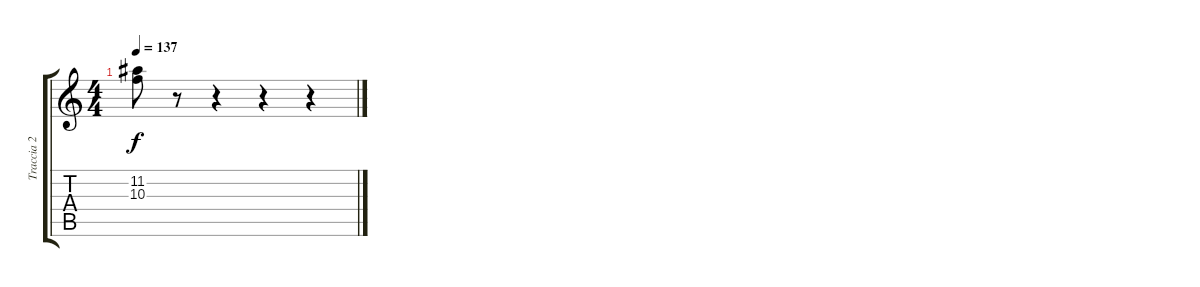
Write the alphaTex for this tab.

\track ("Traccia 2" "Traccia 2") {instrument overdrivenguitar}
\staff {score tabs}
\tuning (E4 B3 G3 D3 A2 E2) {hide}
\ts (4 4)
\tempo 137
\clef g2
\ks c
(11.2{t} 10.3{t}).8{dy f} r.8 r.4 r.4 r.4
